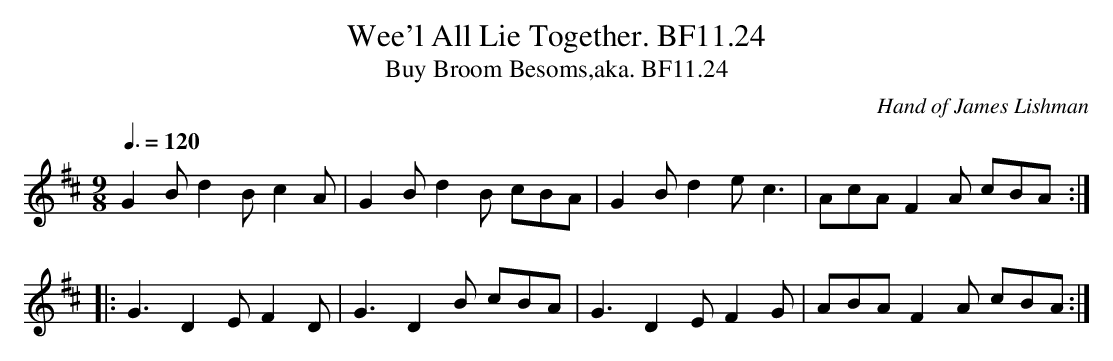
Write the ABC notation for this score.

X:1
T:Wee'l All Lie Together. BF11.24
T:Buy Broom Besoms,aka. BF11.24
M:9/8
L:1/8
Q:3/8=120
C:Hand of James Lishman
K:D
G2Bd2Bc2A|G2Bd2B cBA|G2Bd2ec3|AcA F2A cBA:|
|:G3D2EF2D|G3D2B cBA|G3D2EF2G|ABA F2A cBA:|
